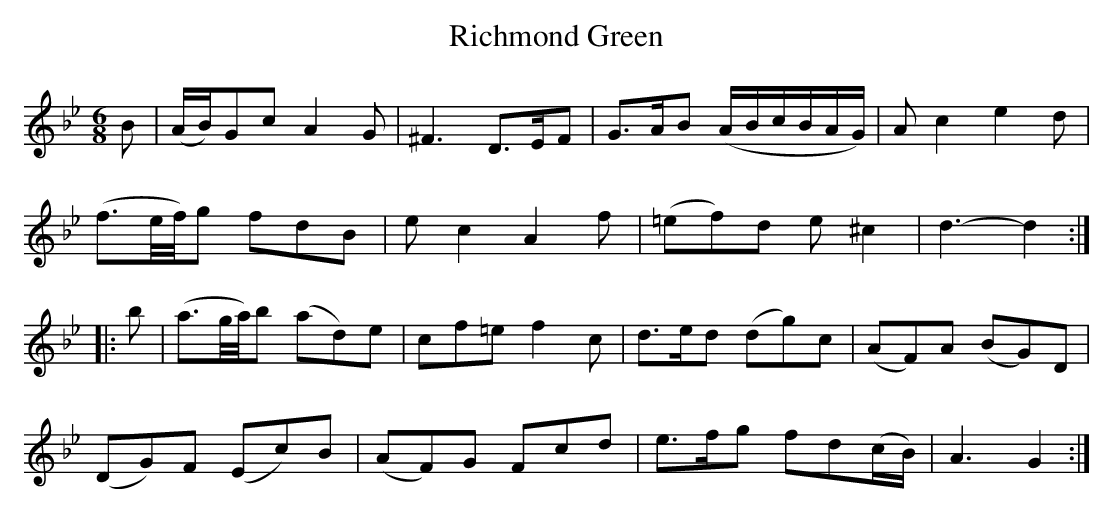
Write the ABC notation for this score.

X:1
T:Richmond Green
M:6/8
L:1/8
K:Gmin
B|(A/B/)Gc A2G|^F3 D>EF|G>AB (A/B/c/B/A/G/)|A c2 e2d|
(f>e/2f/4)g fdB|e c2 A2f|(=ef)d e^c2|d3-d2:|
|:b|(a>g/2a/4)b (ad)e|cf=e f2c|d>ed (dg)c|(AF)A (BG)D|
(DG)F (Ec)B|(AF)G Fcd|e>fg fd(c/B/)|A3 G2:|]
